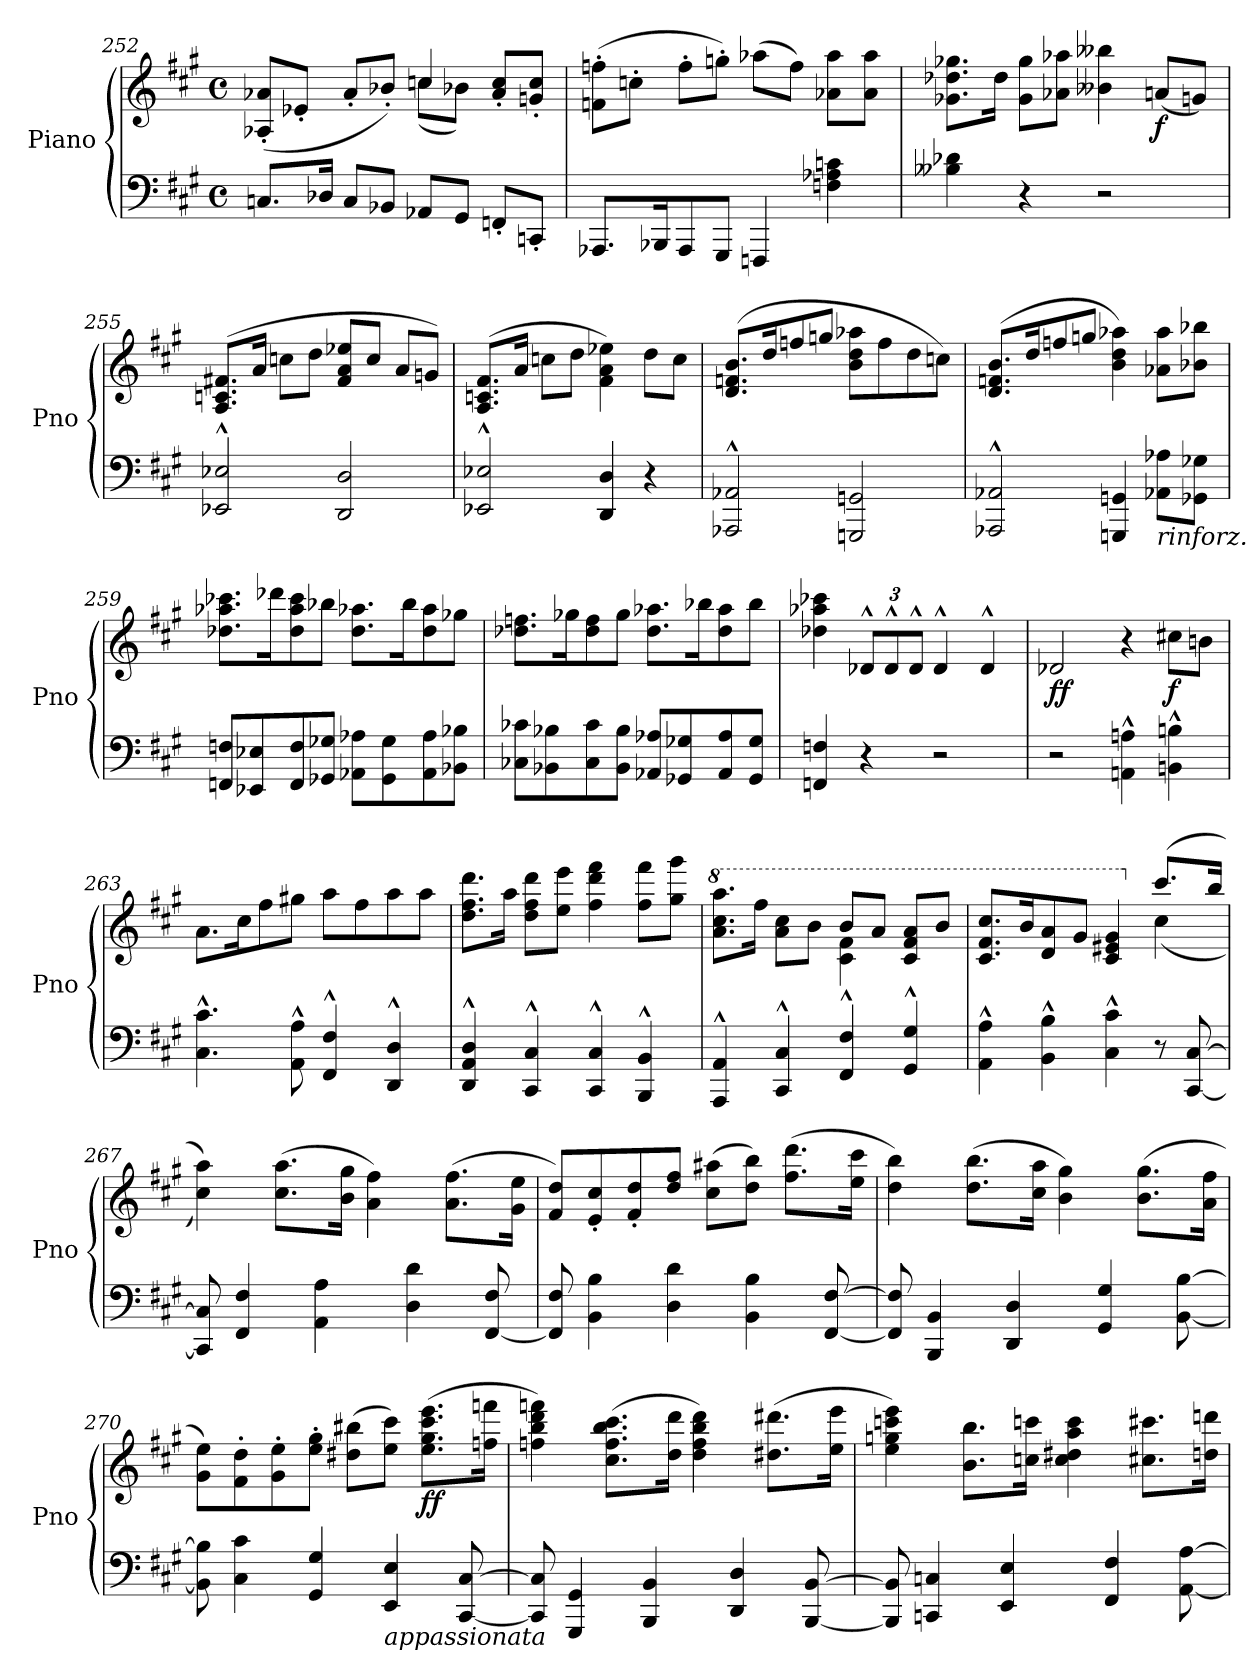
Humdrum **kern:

**kern	**kern	**dynam
*part1	*part1	*part1
*staff2	*staff1	*staff1/2
*I"Piano	*	*
*I'Pno	*	*
!!LO:LB:g=z
*clefF4	*clefG2	*
*k[f#c#g#]	*k[f#c#g#]	*
*M4/4	*M4/4	*
*met(c)	*met(c)	*
=252	=252	=252
*	*^	*
8.Cn/L	(<8A-X/'< 8a-X/'<L	2ryy	.
.	8e-X'</J	.	.
16D-X/Jk	.	.	.
8C/L	8a-'</L	.	.
8BB-X/J	8b-X'</J)	.	.
8AA-X/L	4ccn/	(>8cc\L	.
8GG#/J	.	8b-X\J)	.
8FFn'/L	8a-/'< 8cc/'<L	4ryy	.
8CCn'/J	8gn/'< 8cc/'<J	.	.
*	*v	*v	*
=253	=253	=253
8.AAA-X/L	(8fn\' 8ffn\'L	.
.	8ccn'\J	.
16BBB-X/K	.	.
8AAA-/	8ff'\L	.
8GGG#/J	8ggn'\J)	.
4FFFn/	(8aa-X\L	.
.	8ff\J)	.
4Fn\ 4A-X\ 4cn\	8a-j\ 8aa-j\L	.
.	8a-\ 8aa-\J	.
=254	=254	=254
4B--X\ 4d-X\	8.g-X\ 8.dd-X\ 8.gg-X\L	.
.	16dd-\Jk	.
4r	8g-\ 8gg-\L	.
.	8a-X\ 8aa-X\J	.
2r	4b--X\ 4bb--X\	.
!	!	!LO:DY:b
.	(8an/L	f
.	8gn/J)	.
!!LO:LB:g=z
=255	=255	=255
2EE-X/^^ 2E-X/^^	(<8.A/ 8.cn/ 8.f#X/L	.
.	16a/Jk	.
.	8ccn\L	.
.	8dd\J	.
2DD/ 2D/	8f#/ 8a/ 8ee-X/L	.
.	8cc/J	.
.	8a/L	.
.	8gn/J)	.
=256	=256	=256
2EE-X/^^ 2E-X/^^	(<8.A/ 8.cn/ 8.f#/L	.
.	16a/Jk	.
.	8ccn\L	.
.	8dd\J	.
4DD/ 4D/	4f#\ 4a\ 4ee-X\)	.
4r	8dd\L	.
.	8cc\J	.
=257	=257	=257
2AAA-X/^^ 2AA-X/^^	(8.d/ 8.fn/ 8.b/L	.
.	16dd/K	.
.	8ffn/	.
.	8ggn/J	.
2GGGn/ 2GGn/	8b\ 8dd\ 8aa-X\L	.
.	8ff\	.
.	8dd\	.
.	8ccn\J)	.
=258	=258	=258
2AAA-X/^^ 2AA-X/^^	(<8.d/ 8.fn/ 8.b/L	.
.	16dd/K	.
.	8ffn/	.
.	8ggn/J	.
4GGGn/ 4GGn/	4b\ 4dd\ 4aa-X\)	.
!LO:TX:b:i:t=rinforz.	!	!
8AA-X\ 8A-X\L	8a-X\ 8aa-\L	.
8GG-X\ 8G-X\J	8b-X\ 8bb-X\J	.
!!LO:LB:g=z
=259	=259	=259
8FFn/ 8Fn/L	8.dd-X\ 8.aa-X\ 8.ccc-X\L	.
8EE-X/ 8E-X/	.	.
.	16ddd-X\K	.
8FF/ 8F/	8dd-\ 8aa-\ 8ccc-\	.
8GG-X/ 8G-X/J	8bb-X\J	.
8AA-X\ 8A-X\L	8.dd-\ 8.aa-X\L	.
8GG-\ 8G-\	.	.
.	16bb-\K	.
8AA-\ 8A-\	8dd-\ 8aa-\	.
8BB-X\ 8B-X\J	8gg-X\J	.
=260	=260	=260
8C-X\ 8c-X\L	8.dd-X\ 8.ffn\L	.
8BB-X\ 8B-X\	.	.
.	16gg-X\K	.
8C-\ 8c-\	8dd-\ 8ff\	.
8BB-\ 8B-\J	8gg-\J	.
8AA-X/ 8A-X/L	8.dd-\ 8.aa-X\L	.
8GG-X/ 8G-X/	.	.
.	16bb-X\K	.
8AA-/ 8A-/	8dd-\ 8aa-\	.
8GG-/ 8G-/J	8bb-\J	.
=261	=261	=261
4FFn/ 4Fn/	4dd-X\ 4aa-X\ 4ccc-X\	.
*	*Xbrackettup	*
4r	12d-X^^/L	.
.	12d-^^/	.
.	12d-^^/J	.
2r	4d-^^/	.
.	4d-^^/	.
=262	=262	=262
!	!	!LO:DY:b
2r	2d-X/	ff
4AAn\^^ 4An\^^	4r	.
!	!	!LO:DY:b
4BBn\^^ 4Bn\^^	8cc#X\L	f
.	8bn\J	.
!!LO:LB:g=z
=263	=263	=263
4.C#\^^ 4.c#\^^	8.a\L	.
.	16cc#\K	.
.	8ff#\	.
8AA\^^ 8A\^^	8gg#X\J	.
4FF#/^^ 4F#/^^	8aa\L	.
.	8ff#\	.
4DD/^^ 4D/^^	8aa\	.
.	8aa\J	.
=264	=264	=264
4DD/^^ 4AA/^^ 4D/^^	8.dd\ 8.ff#\ 8.ddd\L	.
.	16aa\Jk	.
4CC#/^^ 4C#/^^	8dd\ 8ff#\ 8ddd\L	.
.	8ee\ 8eee\J	.
4CC#/^^ 4C#/^^	4ff#\ 4ddd\ 4fff#\	.
4BBB/^^ 4BB/^^	8ff#\ 8fff#\L	.
.	8gg#\ 8ggg#\J	.
=265	=265	=265
*	*8va	*
*	*^	*
4AAA/^^ 4AA/^^	8.aa\ 8.ccc#\ 8.aaa\L	2ryy	.
.	16fff#\Jk	.	.
4CC#/^^ 4C#/^^	8aa\ 8ccc#\L	.	.
.	8bb\J	.	.
4FF#/^^ 4F#/^^	8bb/L	4cc#\ 4ff#\	.
.	8aa/J	.	.
4GG#/^^ 4G#/^^	8cc#/ 8ff#/ 8aa/L	4ryy	.
.	8bb/J	.	.
=266	=266	=266	=266
4AA\^^ 4A\^^	8.cc#/ 8.ff#/ 8.ccc#/L	2.ryy	.
.	16bb/K	.	.
4BB\^^ 4B\^^	8dd/ 8aa/	.	.
.	8gg#/J	.	.
4C#\^^ 4c#\^^	4cc#/ 4ee#X/ 4gg#/	.	.
*	*X8va	*	*
8r	(8.ccc#/L	(4cc#\	.
[8CC#/ [8C#/	.	.	.
.	16bb/Jk	.	.
*	*v	*v	*
!!LO:PB:g=z
=267	=267	=267
8CC#/] 8C#/]	4cc#\ 4aa\))	.
4FF#/ 4F#/	.	.
.	(8.cc#\ 8.aa\L	.
4AA\ 4A\	.	.
.	16b\ 16gg#\Jk	.
.	4a\ 4ff#\)	.
4D\ 4d\	.	.
.	(8.a\ 8.ff#\L	.
[8FF#/ 8F#/	.	.
.	16g#\ 16ee\Jk	.
=268	=268	=268
8FF#/] 8F#/	8f#/ 8dd/L)	.
4BB\ 4B\	8e/' 8cc#/'	.
.	8f#/' 8dd/'	.
4D\ 4d\	8dd/ 8ff#/J	.
.	(8cc#\ 8aa#X\L	.
4BB\ 4B\	8dd\ 8bb\J)	.
.	(8.ff#\ 8.ddd\L	.
[8FF#/ [8F#/	.	.
.	16ee\ 16ccc#\Jk	.
=269	=269	=269
8FF#/] 8F#/]	4dd\ 4bb\)	.
4BBB/ 4BB/	.	.
.	(8.dd\ 8.bb\L	.
4DD/ 4D/	.	.
.	16cc#\ 16aa\Jk	.
.	4b\ 4gg#\)	.
4GG#/ 4G#/	.	.
.	(8.b\ 8.gg#\L	.
[8BB\ [8B\	.	.
.	16a\ 16ff#\Jk	.
=270	=270	=270
8BB\] 8B\]	8g#\ 8ee\L)	.
4C#\ 4c#\	8f#\' 8dd\'	.
.	8g#\' 8ee\'	.
4GG#/ 4G#/	8ee\' 8gg#\'J	.
.	(8dd#X\ 8bb#X\L	.
!LO:TX:b:i:t=appassionata	!	!
4EE/ 4E/	8ee\ 8ccc#\J)	.
!	!	!LO:DY:b
.	(8.ee\ 8.gg#\ 8.ccc#\ 8.eee\L	ff
[8CC#/ [8C#/	.	.
.	16ffn\ 16fffn\Jk	.
!!LO:LB:g=z
=271	=271	=271
8CC#/] 8C#/]	4ffn\ 4bb\ 4ddd\ 4fffn\)	.
4GGG#/ 4GG#/	.	.
.	(8.cc#\ 8.ff\ 8.bb\ 8.ccc#\L	.
4BBB/ 4BB/	.	.
.	16dd\ 16ddd\Jk	.
.	4dd\ 4ff\ 4bb\ 4ddd\)	.
4DD/ 4D/	.	.
.	(8.dd#X\ 8.ddd#X\L	.
[8BBB/ [8BB/	.	.
.	16ee\ 16eee\Jk	.
=272	=272	=272
8BBB/] 8BB/]	4ee\ 4ggn\ 4cccn\ 4eee\)	.
4CCn/ 4Cn/	.	.
.	8.b\ 8.bb\L	.
4EE/ 4E/	.	.
.	16ccn\ 16cccn\Jk	.
.	4cc\ 4dd#X\ 4aa\ 4ccc\	.
4FF#/ 4F#/	.	.
.	8.cc#X\ 8.ccc#X\L	.
[8AA\ [8A\	.	.
.	16ddnj\ 16dddnj\Jk	.
=	=	=
*-	*-	*-
